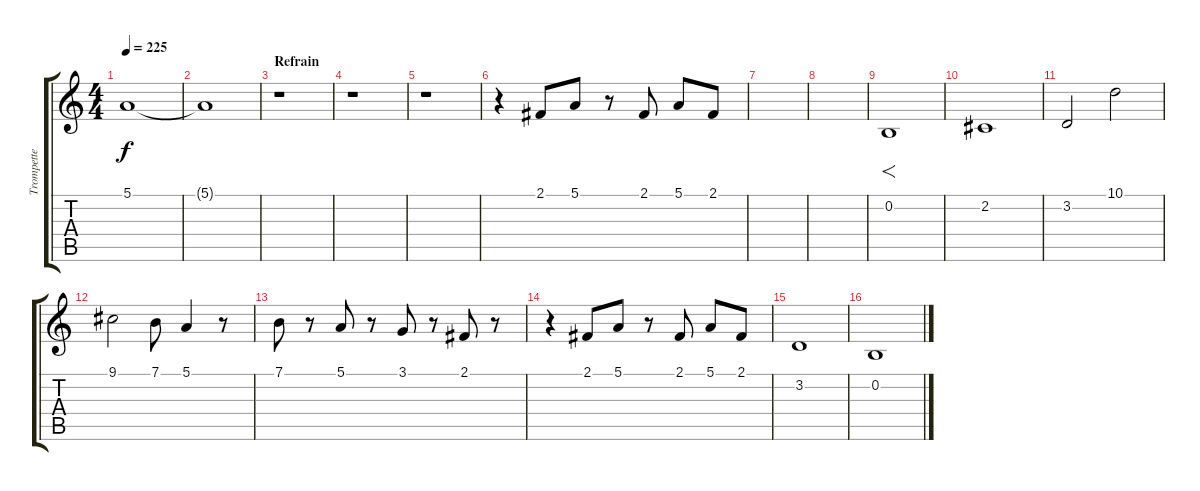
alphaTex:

\track ("Trompette" "Trompette") {instrument trumpet}
\staff {score tabs}
\tuning (E4 B3 G3 D3 A2 E2) {hide}
\ts (4 4)
\tempo 225
\clef g2
\ks c
5.1.1{dy f} |
5.1{t}.1 |
\section ("" "Refrain")
r.1 |
r.1 |
r.1 |
r.4 2.1.8 5.1.8 r.8 2.1.8 5.1.8 2.1.8 |
|
|
0.2.1{f} |
2.2.1 |
3.2.2 10.1.2 |
9.1.2 7.1.8 5.1.4 r.8 |
7.1.8 r.8 5.1.8 r.8 3.1.8 r.8 2.1.8 r.8 |
r.4 2.1.8 5.1.8 r.8 2.1.8 5.1.8 2.1.8 |
3.2.1 |
0.2.1
